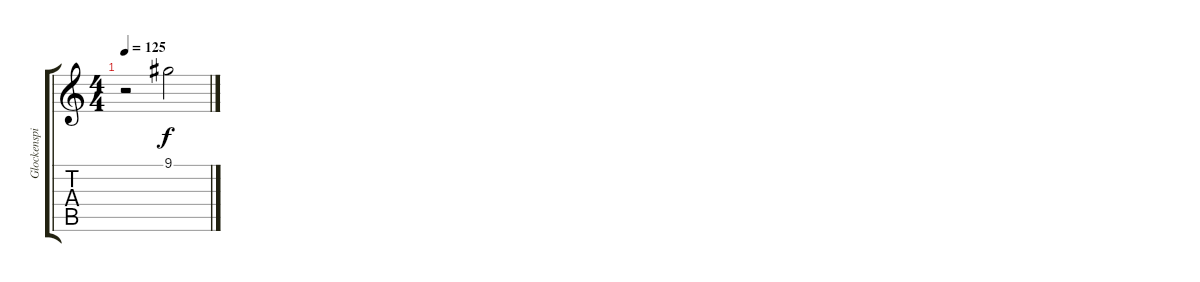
\track ("Glockenspiel" "Glockenspi") {instrument glockenspiel}
\staff {score tabs}
\tuning (B4 Gb4 D4 A3 E3 B2) {hide}
\ts (4 4)
\tempo 125
\clef g2
\ks c
r.2{dy f} 9.1.2
